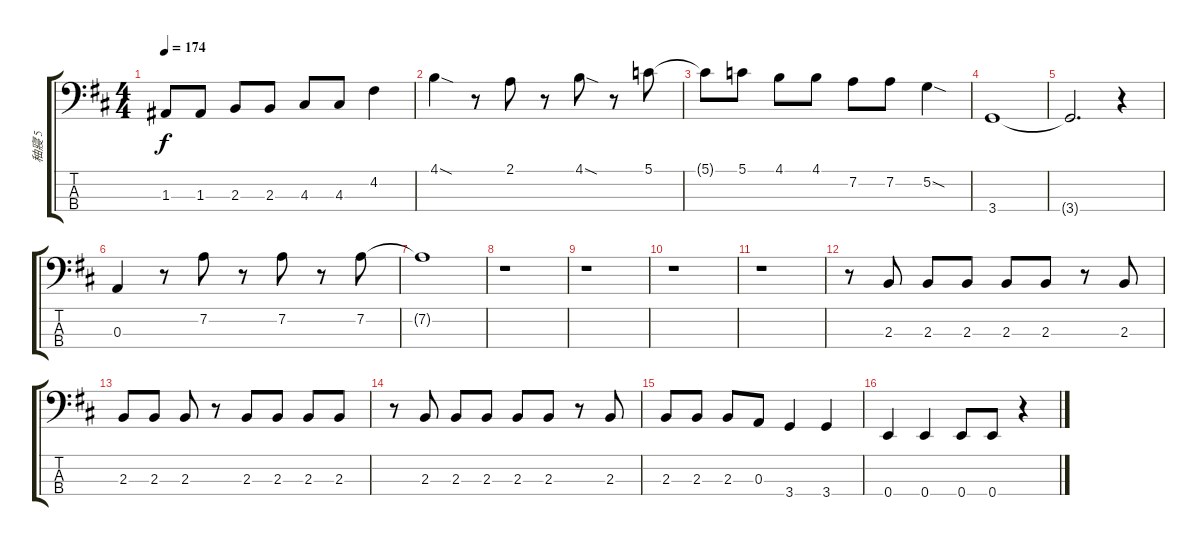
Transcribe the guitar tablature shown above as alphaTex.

\track ("秞寢 5" "秞寢 5") {instrument electricbassfinger}
\staff {score tabs}
\tuning (G2 D2 A1 E1) {hide}
\ts (4 4)
\tempo 174
\clef f4
\ks d
1.3{t}.8{dy f} 1.3.8 2.3.8 2.3.8 4.3.8 4.3.8 4.2.4 |
4.1{sod}.4 r.8 2.1.8 r.8 4.1{sod}.8 r.8 5.1.8 |
5.1{t}.8 5.1.8 4.1.8 4.1.8 7.2.8 7.2.8 5.2{sod}.4 |
3.4.1 |
3.4{t}.2{d} r.4 |
0.3.4 r.8 7.2.8 r.8 7.2.8 r.8 7.2.8 |
7.2{t}.1 |
r.1 |
r.1 |
r.1 |
r.1 |
r.8 2.3.8 2.3.8 2.3.8 2.3.8 2.3.8 r.8 2.3.8 |
2.3.8 2.3.8 2.3.8 r.8 2.3.8 2.3.8 2.3.8 2.3.8 |
r.8 2.3.8 2.3.8 2.3.8 2.3.8 2.3.8 r.8 2.3.8 |
2.3.8 2.3.8 2.3.8 0.3.8 3.4.4 3.4.4 |
0.4.4 0.4.4 0.4.8 0.4.8 r.4
